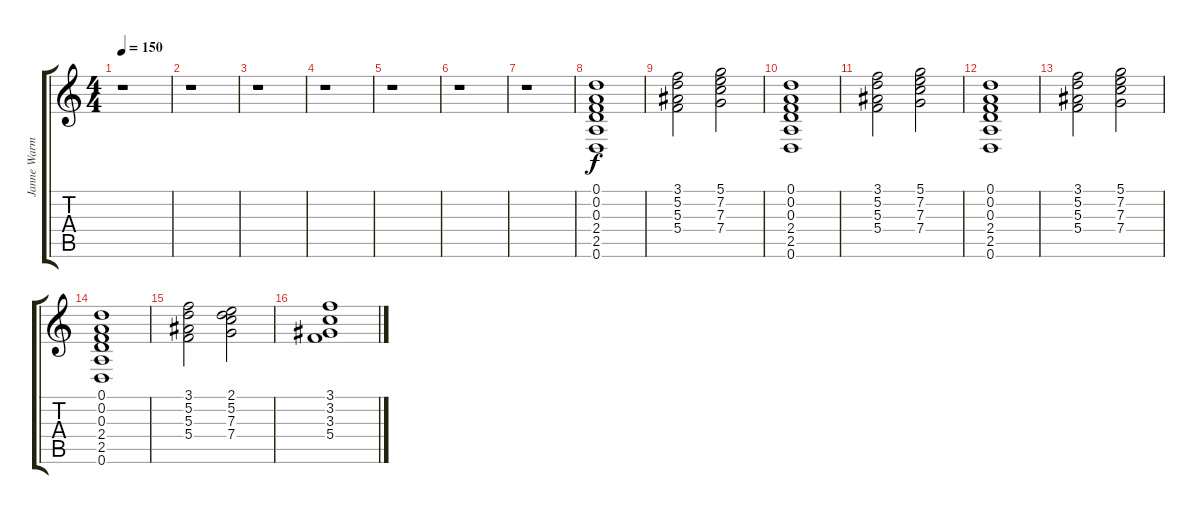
\track ("Janne Warman (Rhythm)" "Janne Warm") {instrument stringensemble1}
\staff {score tabs}
\tuning (D5 A4 F4 C4 G3 D3) {hide}
\ts (4 4)
\tempo 150
\clef g2
\ks c
r.1{dy f} |
r.1 |
r.1 |
r.1 |
r.1 |
r.1 |
r.1 |
(0.1 0.2 0.3 2.4 2.5 0.6).1 |
(3.1 5.2 5.3 5.4).2 (5.1 7.2 7.3 7.4).2 |
(0.1 0.2 0.3 2.4 2.5 0.6).1 |
(3.1 5.2 5.3 5.4).2 (5.1 7.2 7.3 7.4).2 |
(0.1 0.2 0.3 2.4 2.5 0.6).1 |
(3.1 5.2 5.3 5.4).2 (5.1 7.2 7.3 7.4).2 |
(0.1 0.2 0.3 2.4 2.5 0.6).1 |
(3.1 5.2 5.3 5.4).2 (2.1 5.2 7.3 7.4).2 |
(3.1 3.2 3.3 5.4).1
